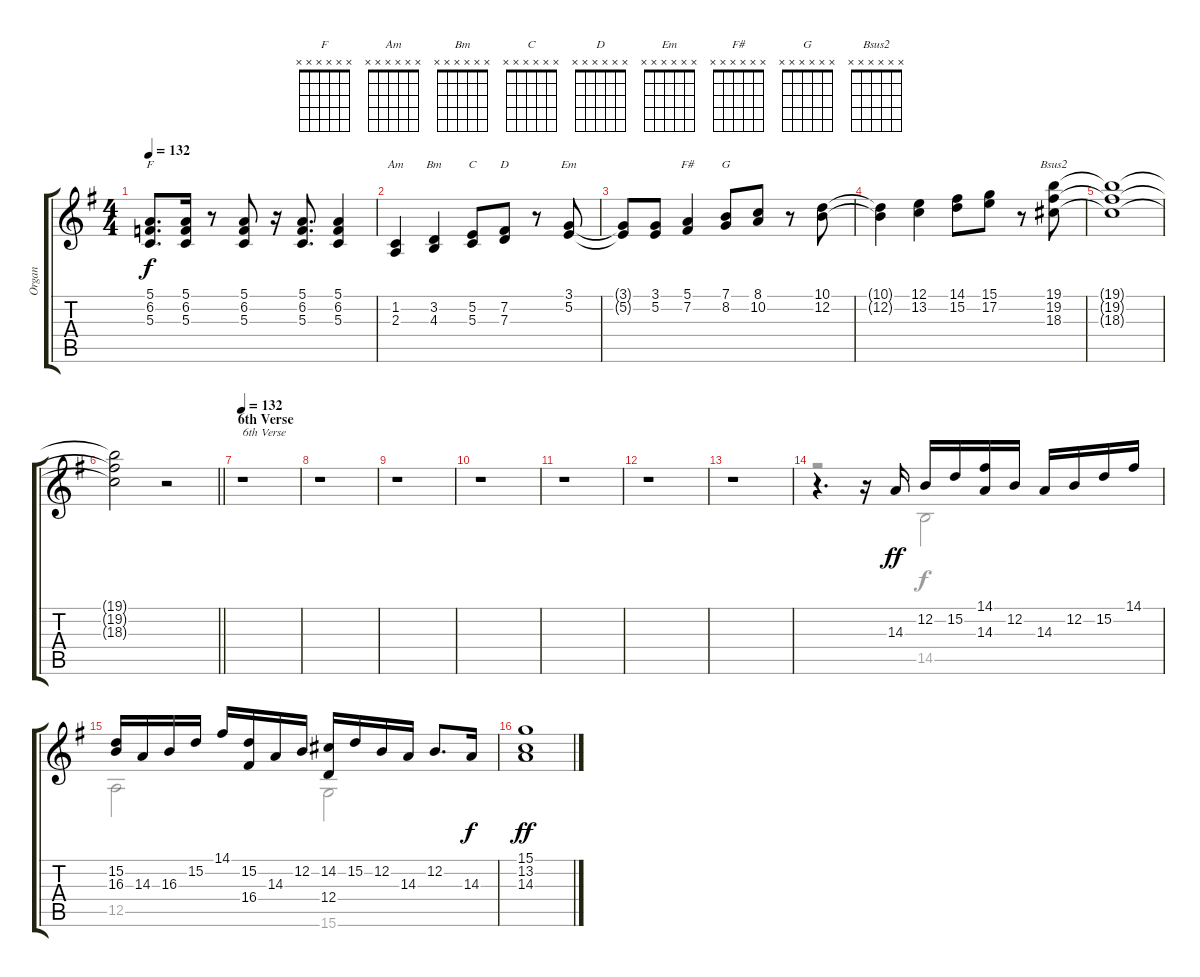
\track ("Organ" "Organ") {instrument rockorgan}
\staff {score tabs}
\tuning (E4 B3 G3 D3 A2 E2) {hide}
\chord ("F" x x x x x x)
\chord ("Am" x x x x x x)
\chord ("Bm" x x x x x x)
\chord ("C" x x x x x x)
\chord ("D" x x x x x x)
\chord ("Em" x x x x x x)
\chord ("F#" x x x x x x)
\chord ("G" x x x x x x)
\chord ("Bsus2" x x x x x x)
\voice
\ts (4 4)
\tempo 132
\clef g2
\ks g
(5.1 6.2 5.3).8{d ch "F" dy f} (5.1 6.2 5.3).16 r.8 (5.1 6.2 5.3).8 r.16 (5.1 6.2 5.3).8{d} (5.1 6.2 5.3).4 |
(1.2 2.3).4{ch "Am"} (3.2 4.3).4{ch "Bm"} (5.2 5.3).8{ch "C"} (7.2 7.3).8{ch "D"} r.8 (3.1 5.2).8{ch "Em"} |
(3.1{t} 5.2{t}).8 (3.1 5.2).8 (5.1 7.2).4{ch "F#"} (7.1 8.2).8{ch "G"} (8.1 10.2).8 r.8 (10.1 12.2).8 |
(10.1{t} 12.2{t}).4 (12.1 13.2).4 (14.1 15.2).8 (15.1 17.2).8 r.8 (19.1 19.2 18.3).8{ch "Bsus2"} |
(19.1{t} 19.2{t} 18.3{t}).1 |
\barLineRight lightlight
(19.1{t} 19.2{t} 18.3{t}).2 r.2 |
\section ("" "6th Verse")
\tempo 132
r.1{txt "6th Verse"} |
r.1 |
r.1 |
r.1 |
r.1 |
r.1 |
r.1 |
r.4{d} r.16 14.3.16{dy ff} 12.2.16 15.2.16 (14.1 14.3).16 12.2.16 14.3.16 12.2.16 15.2.16 14.1.16 |
(15.2 16.3).16 14.3.16 16.3.16 15.2.16 14.1.16 (15.2 16.4).16 14.3.16 12.2.16 (14.2 12.4).16 15.2.16 12.2.16 14.3.16 12.2.8{d} 14.3.16{dy f} |
(15.1 13.2 14.3).1{dy ff}
\voice
\clef g2
\ottava regular
\simile none
\ks g
|
|
|
|
|
\barLineRight lightlight
|
|
|
|
|
|
|
|
r.2 14.5.2{dy f} |
12.5.2 15.6.2 |
